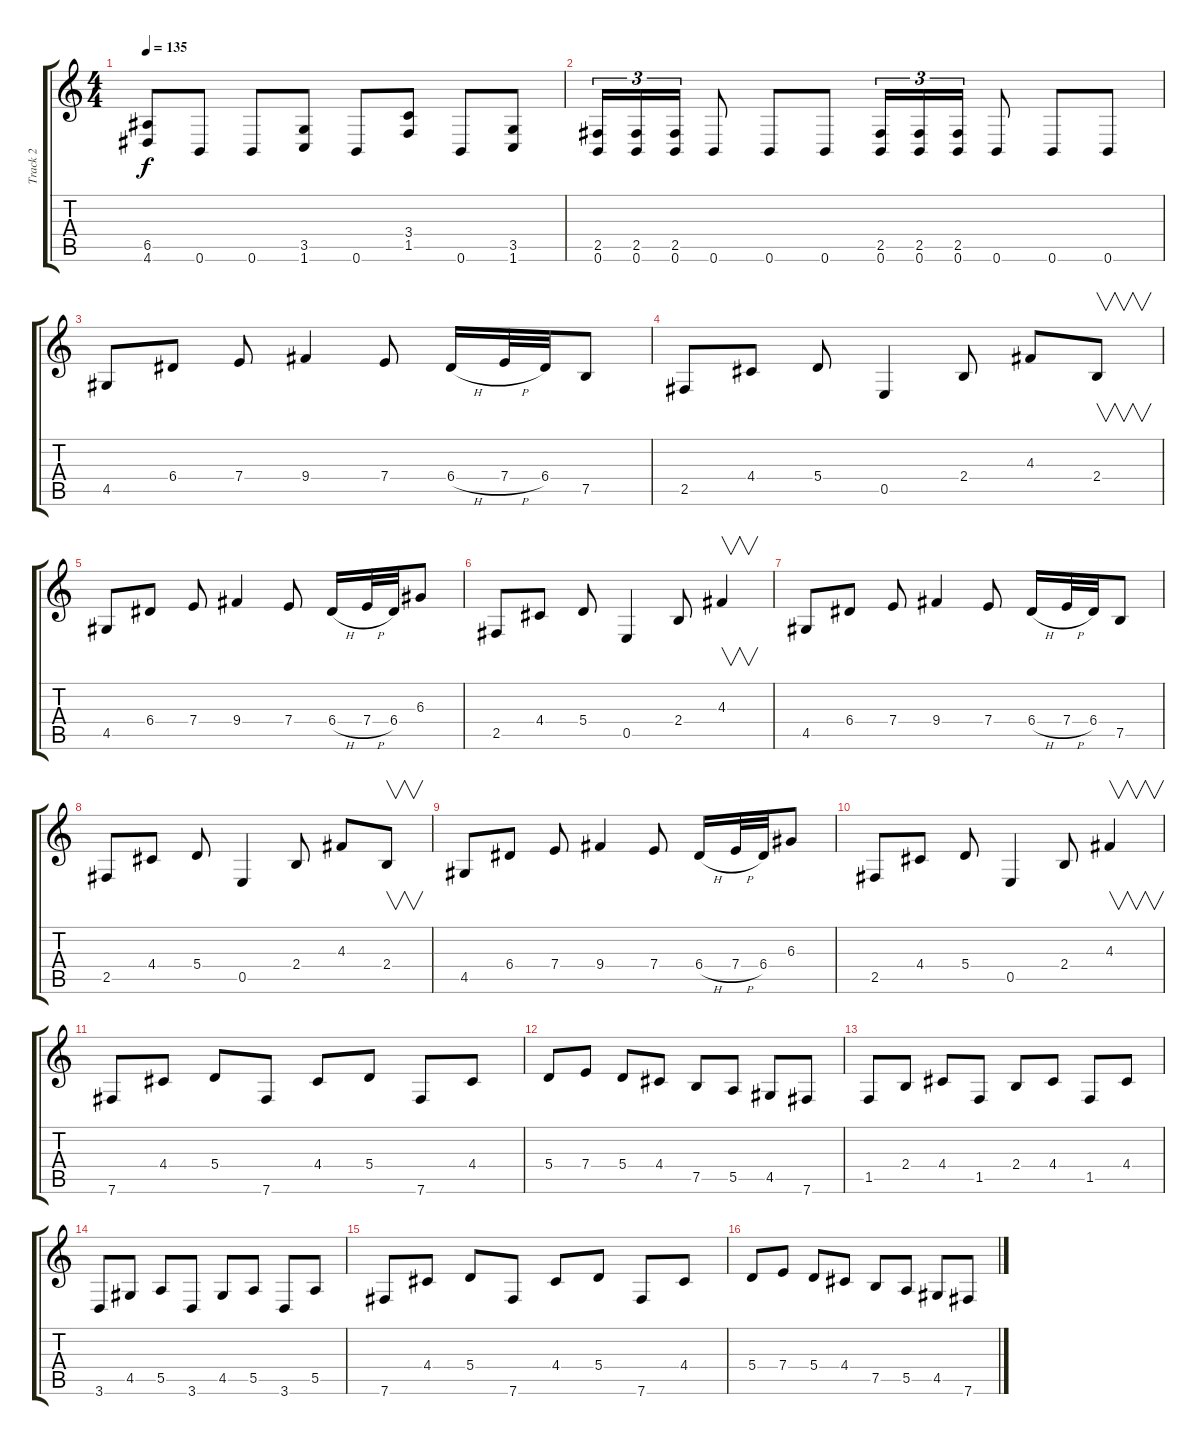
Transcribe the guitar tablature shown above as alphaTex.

\track ("Track 2" "Track 2") {instrument overdrivenguitar}
\staff {score tabs}
\tuning (B3 Gb3 D3 A2 E2 B1) {hide}
\ts (4 4)
\tempo 135
\clef g2
\ks c
(6.5 4.6).8{dy f} 0.6.8 0.6.8 (3.5 1.6).8 0.6.8 (3.4 1.5).8 0.6.8 (3.5 1.6).8 |
(2.5 0.6).16{tu (3 2)} (2.5 0.6).16{tu (3 2)} (2.5 0.6).16{tu (3 2)} 0.6.8 0.6.8 0.6.8 (2.5 0.6).16{tu (3 2)} (2.5 0.6).16{tu (3 2)} (2.5 0.6).16{tu (3 2)} 0.6.8 0.6.8 0.6.8 |
4.5.8 6.4.8 7.4.8 9.4.4 7.4.8 6.4{h}.16 7.4{h}.32 6.4.32 7.5.8 |
2.5.8 4.4.8 5.4.8 0.5.4 2.4.8 4.3.8 2.4.8{v} |
4.5.8 6.4.8 7.4.8 9.4.4 7.4.8 6.4{h}.16 7.4{h}.32 6.4.32 6.3.8 |
2.5.8 4.4.8 5.4.8 0.5.4 2.4.8 4.3.4{v} |
4.5.8 6.4.8 7.4.8 9.4.4 7.4.8 6.4{h}.16 7.4{h}.32 6.4.32 7.5.8 |
2.5.8 4.4.8 5.4.8 0.5.4 2.4.8 4.3.8 2.4.8{v} |
4.5.8 6.4.8 7.4.8 9.4.4 7.4.8 6.4{h}.16 7.4{h}.32 6.4.32 6.3.8 |
2.5.8 4.4.8 5.4.8 0.5.4 2.4.8 4.3.4{v} |
7.6.8 4.4.8 5.4.8 7.6.8 4.4.8 5.4.8 7.6.8 4.4.8 |
5.4.8 7.4.8 5.4.8 4.4.8 7.5.8 5.5.8 4.5.8 7.6.8 |
1.5.8 2.4.8 4.4.8 1.5.8 2.4.8 4.4.8 1.5.8 4.4.8 |
3.6.8 4.5.8 5.5.8 3.6.8 4.5.8 5.5.8 3.6.8 5.5.8 |
7.6.8 4.4.8 5.4.8 7.6.8 4.4.8 5.4.8 7.6.8 4.4.8 |
5.4.8 7.4.8 5.4.8 4.4.8 7.5.8 5.5.8 4.5.8 7.6.8
